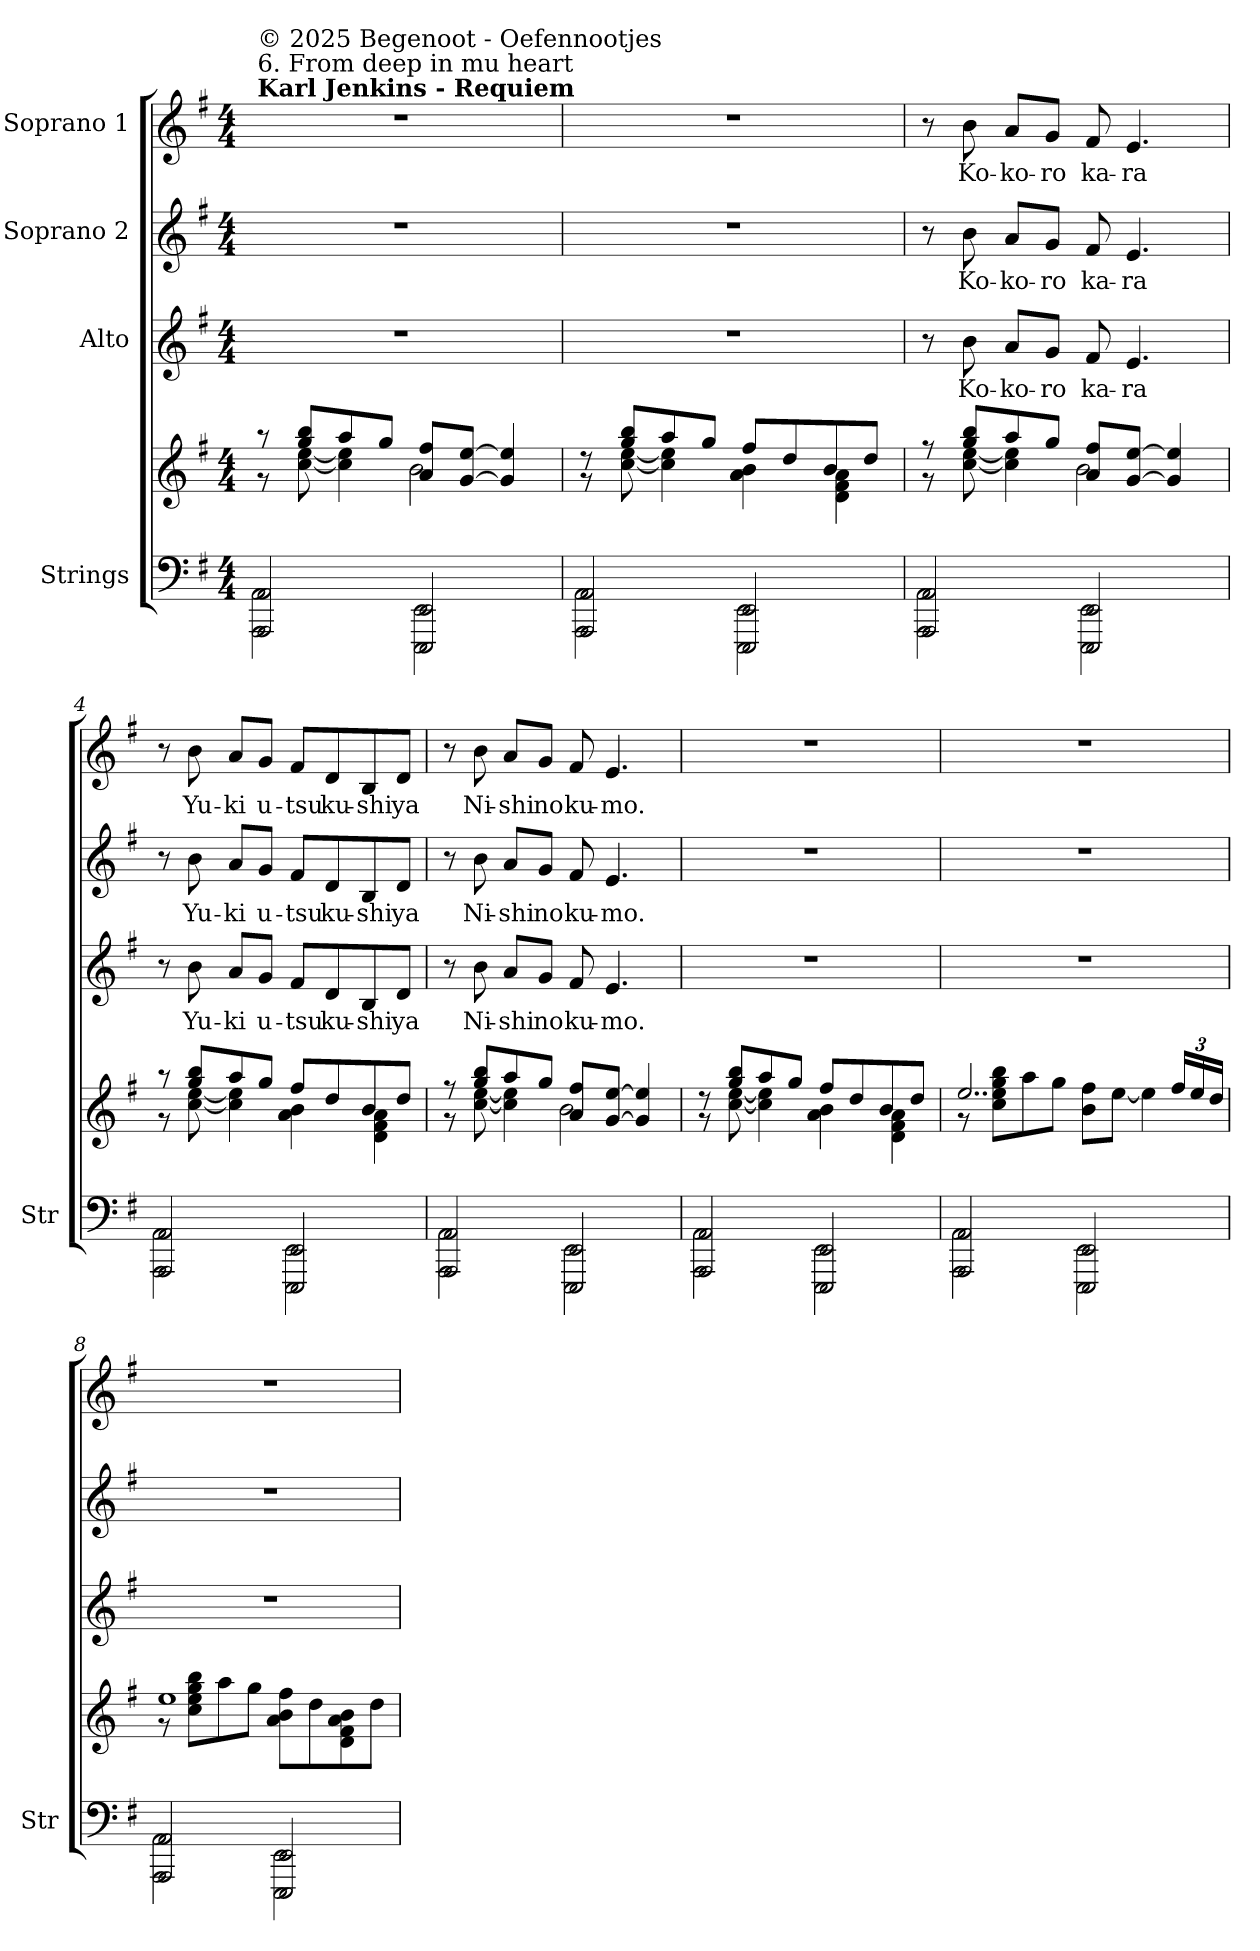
**kern	**kern	**kern	**text	**kern	**text	**kern	**text
*part4	*part4	*part3	*part3	*part2	*part2	*part1	*part1
*staff5	*staff4	*staff3	*staff3	*staff2	*staff2	*staff1	*staff1
*I"Strings	*	*I"Alto	*	*I"Soprano 2	*	*I"Soprano 1	*
*I'Str	*	*	*	*	*	*	*
*clefF4	*clefG2	*clefG2	*	*clefG2	*	*clefG2	*
*k[f#]	*k[f#]	*k[f#]	*	*k[f#]	*	*k[f#]	*
*G:	*G:	*G:	*	*G:	*	*G:	*
*M4/4	*M4/4	*M4/4	*	*M4/4	*	*M4/4	*
=1	=1	=1	=1	=1	=1	=1	=1
*^	*^	*	*	*	*	*	*
!	!	!	!	!	!	!	!	!LO:TX:a:B:t=Karl Jenkins - Requiem	!
!	!	!	!	!	!	!	!	!LO:TX:a:t=6. From deep in mu heart	!
!	!	!	!	!	!	!	!	!LO:TX:a:t=© 2025 Begenoot  -  Oefennootjes	!
2AAA/ 2AA/	2AAA\ 2AA\	8r	8r	1r	.	1r	.	1r	.
.	.	8gg/ 8bb/L	[8cc\ [8ee\	.	.	.	.	.	.
.	.	8aa/	4cc\] 4ee\]	.	.	.	.	.	.
.	.	8gg/J	.	.	.	.	.	.	.
2EEE/ 2EE/	2EEE\ 2EE\	8a/ 8ff#/L	2b\	.	.	.	.	.	.
.	.	[8g/ [8ee/J	.	.	.	.	.	.	.
.	.	4g/] 4ee/]	.	.	.	.	.	.	.
=2	=2	=2	=2	=2	=2	=2	=2	=2	=2
2AAA/ 2AA/	2AAA\ 2AA\	8r	8r	1r	.	1r	.	1r	.
.	.	8gg/ 8bb/L	[8cc\ [8ee\	.	.	.	.	.	.
.	.	8aa/	4cc\] 4ee\]	.	.	.	.	.	.
.	.	8gg/J	.	.	.	.	.	.	.
2EEE/ 2EE/	2EEE\ 2EE\	8ff#/L	4a\ 4b\	.	.	.	.	.	.
.	.	8dd/	.	.	.	.	.	.	.
.	.	8b/	4d\ 4f#\ 4a\	.	.	.	.	.	.
.	.	8dd/J	.	.	.	.	.	.	.
=3	=3	=3	=3	=3	=3	=3	=3	=3	=3
2AAA/ 2AA/	2AAA\ 2AA\	8r	8r	8r	.	8r	.	8r	.
!	!	!	!	!	!LO:LY:b	!	!LO:LY:b	!	!LO:LY:b
.	.	8gg/ 8bb/L	[8cc\ [8ee\	8b\	Ko-	8b\	Ko-	8b\	Ko-
!	!	!	!	!	!LO:LY:b	!	!LO:LY:b	!	!LO:LY:b
.	.	8aa/	4cc\] 4ee\]	8a/L	-ko-	8a/L	-ko-	8a/L	-ko-
!	!	!	!	!	!LO:LY:b	!	!LO:LY:b	!	!LO:LY:b
.	.	8gg/J	.	8g/J	-ro	8g/J	-ro	8g/J	-ro
!	!	!	!	!	!LO:LY:b	!	!LO:LY:b	!	!LO:LY:b
2EEE/ 2EE/	2EEE\ 2EE\	8a/ 8ff#/L	2b\	8f#/	ka-	8f#/	ka-	8f#/	ka-
!	!	!	!	!	!LO:LY:b	!	!LO:LY:b	!	!LO:LY:b
.	.	[8g/ [8ee/J	.	4.e/	-ra	4.e/	-ra	4.e/	-ra
.	.	4g/] 4ee/]	.	.	.	.	.	.	.
!!LO:LB:g=z
=4	=4	=4	=4	=4	=4	=4	=4	=4	=4
2AAA/ 2AA/	2AAA\ 2AA\	8r	8r	8r	.	8r	.	8r	.
!	!	!	!	!	!LO:LY:b	!	!LO:LY:b	!	!LO:LY:b
.	.	8gg/ 8bb/L	[8cc\ [8ee\	8b\	Yu-	8b\	Yu-	8b\	Yu-
!	!	!	!	!	!LO:LY:b	!	!LO:LY:b	!	!LO:LY:b
.	.	8aa/	4cc\] 4ee\]	8a/L	-ki	8a/L	-ki	8a/L	-ki
!	!	!	!	!	!LO:LY:b	!	!LO:LY:b	!	!LO:LY:b
.	.	8gg/J	.	8g/J	u-	8g/J	u-	8g/J	u-
!	!	!	!	!	!LO:LY:b	!	!LO:LY:b	!	!LO:LY:b
2EEE/ 2EE/	2EEE\ 2EE\	8ff#/L	4a\ 4b\	8f#/L	-tsu	8f#/L	-tsu	8f#/L	-tsu
!	!	!	!	!	!LO:LY:b	!	!LO:LY:b	!	!LO:LY:b
.	.	8dd/	.	8d/	ku-	8d/	ku-	8d/	ku-
!	!	!	!	!	!LO:LY:b	!	!LO:LY:b	!	!LO:LY:b
.	.	8b/	4d\ 4f#\ 4a\	8B/	-shi	8B/	-shi	8B/	-shi
!	!	!	!	!	!LO:LY:b	!	!LO:LY:b	!	!LO:LY:b
.	.	8dd/J	.	8d/J	ya	8d/J	ya	8d/J	ya
=5	=5	=5	=5	=5	=5	=5	=5	=5	=5
2AAA/ 2AA/	2AAA\ 2AA\	8r	8r	8r	.	8r	.	8r	.
!	!	!	!	!	!LO:LY:b	!	!LO:LY:b	!	!LO:LY:b
.	.	8gg/ 8bb/L	[8cc\ [8ee\	8b\	Ni-	8b\	Ni-	8b\	Ni-
!	!	!	!	!	!LO:LY:b	!	!LO:LY:b	!	!LO:LY:b
.	.	8aa/	4cc\] 4ee\]	8a/L	-shi	8a/L	-shi	8a/L	-shi
!	!	!	!	!	!LO:LY:b	!	!LO:LY:b	!	!LO:LY:b
.	.	8gg/J	.	8g/J	no	8g/J	no	8g/J	no
!	!	!	!	!	!LO:LY:b	!	!LO:LY:b	!	!LO:LY:b
2EEE/ 2EE/	2EEE\ 2EE\	8a/ 8ff#/L	2b\	8f#/	ku-	8f#/	ku-	8f#/	ku-
!	!	!	!	!	!LO:LY:b	!	!LO:LY:b	!	!LO:LY:b
.	.	[8g/ [8ee/J	.	4.e/	-mo.	4.e/	-mo.	4.e/	-mo.
.	.	4g/] 4ee/]	.	.	.	.	.	.	.
=6	=6	=6	=6	=6	=6	=6	=6	=6	=6
2AAA/ 2AA/	2AAA\ 2AA\	8r	8r	1r	.	1r	.	1r	.
.	.	8gg/ 8bb/L	[8cc\ [8ee\	.	.	.	.	.	.
.	.	8aa/	4cc\] 4ee\]	.	.	.	.	.	.
.	.	8gg/J	.	.	.	.	.	.	.
2EEE/ 2EE/	2EEE\ 2EE\	8ff#/L	4a\ 4b\	.	.	.	.	.	.
.	.	8dd/	.	.	.	.	.	.	.
.	.	8b/	4d\ 4f#\ 4a\	.	.	.	.	.	.
.	.	8dd/J	.	.	.	.	.	.	.
!!LO:PB:g=z
=7	=7	=7	=7	=7	=7	=7	=7	=7	=7
2AAA/ 2AA/	2AAA\ 2AA\	2..ee/	8r	1r	.	1r	.	1r	.
.	.	.	8cc\ 8ee\ 8gg\ 8bb\L	.	.	.	.	.	.
.	.	.	8aa\	.	.	.	.	.	.
.	.	.	8gg\J	.	.	.	.	.	.
2EEE/ 2EE/	2EEE\ 2EE\	.	8b\ 8ff#\L	.	.	.	.	.	.
.	.	.	[8ee\J	.	.	.	.	.	.
.	.	.	4ee\]	.	.	.	.	.	.
*	*	*Xbrackettup	*	*	*	*	*	*	*
.	.	24ff#/LL	.	.	.	.	.	.	.
.	.	24ee/	.	.	.	.	.	.	.
.	.	24dd/JJ	.	.	.	.	.	.	.
=8	=8	=8	=8	=8	=8	=8	=8	=8	=8
2AAA/ 2AA/	2AAA\ 2AA\	1ee	8r	1r	.	1r	.	1r	.
.	.	.	8cc\ 8ee\ 8gg\ 8bb\L	.	.	.	.	.	.
.	.	.	8aa\	.	.	.	.	.	.
.	.	.	8gg\J	.	.	.	.	.	.
2EEE/ 2EE/	2EEE\ 2EE\	.	8a\ 8b\ 8ff#\L	.	.	.	.	.	.
.	.	.	8dd\	.	.	.	.	.	.
.	.	.	8d\ 8f#\ 8a\ 8b\	.	.	.	.	.	.
.	.	.	8dd\J	.	.	.	.	.	.
*v	*v	*	*	*	*	*	*	*	*
*	*v	*v	*	*	*	*	*	*
=	=	=	=	=	=	=	=
*-	*-	*-	*-	*-	*-	*-	*-
